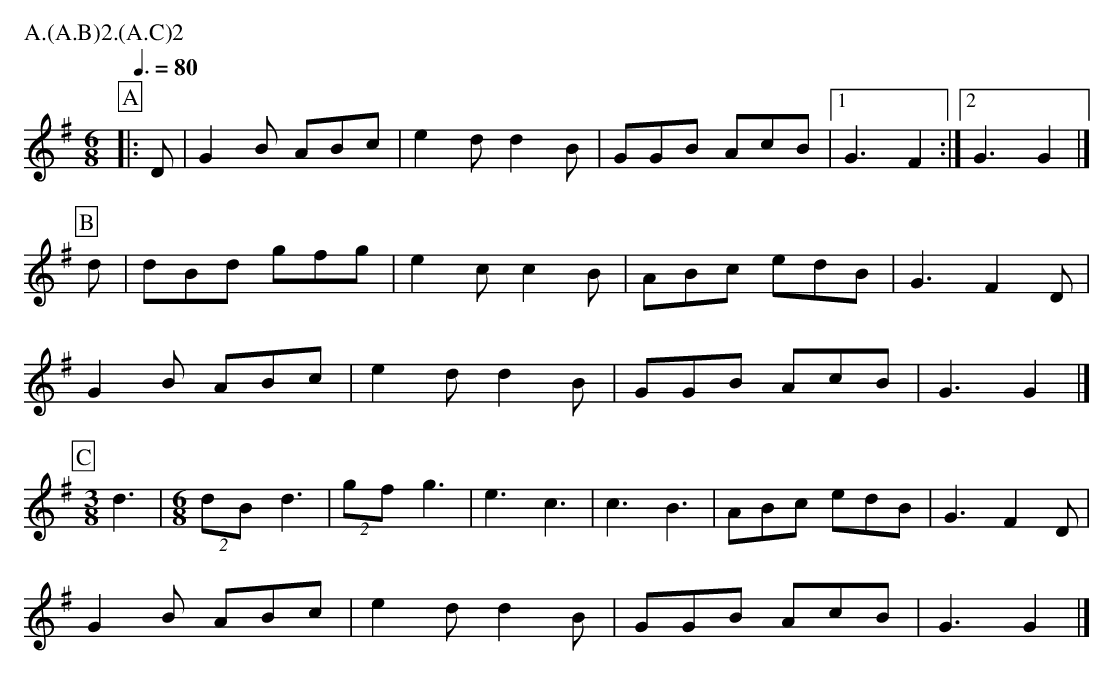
X:1
T:Gallant Hussar Longborough
M:6/8
L:1/8
Q: 3/8=80
P:A.(A.B)2.(A.C)2
K:G
P:A
|:D|G2B ABc|e2d d2B|GGB AcB|1G3 F2:|2G3 G2|]
P:B
d|dBd gfg|e2c c2B|ABc edB| G3 F2D|
G2B ABc|e2d d2B|GGB AcB| G3 G2 |]
P:C
M:3/8
L:1/8
d3|\
M:6/8
(2dB d3|(2gf g3|e3  c3 | c3 B3 |\
                ABc edB| G3 F2D|
G2B ABc|e2d d2B|GGB AcB| G3 G2 |]
